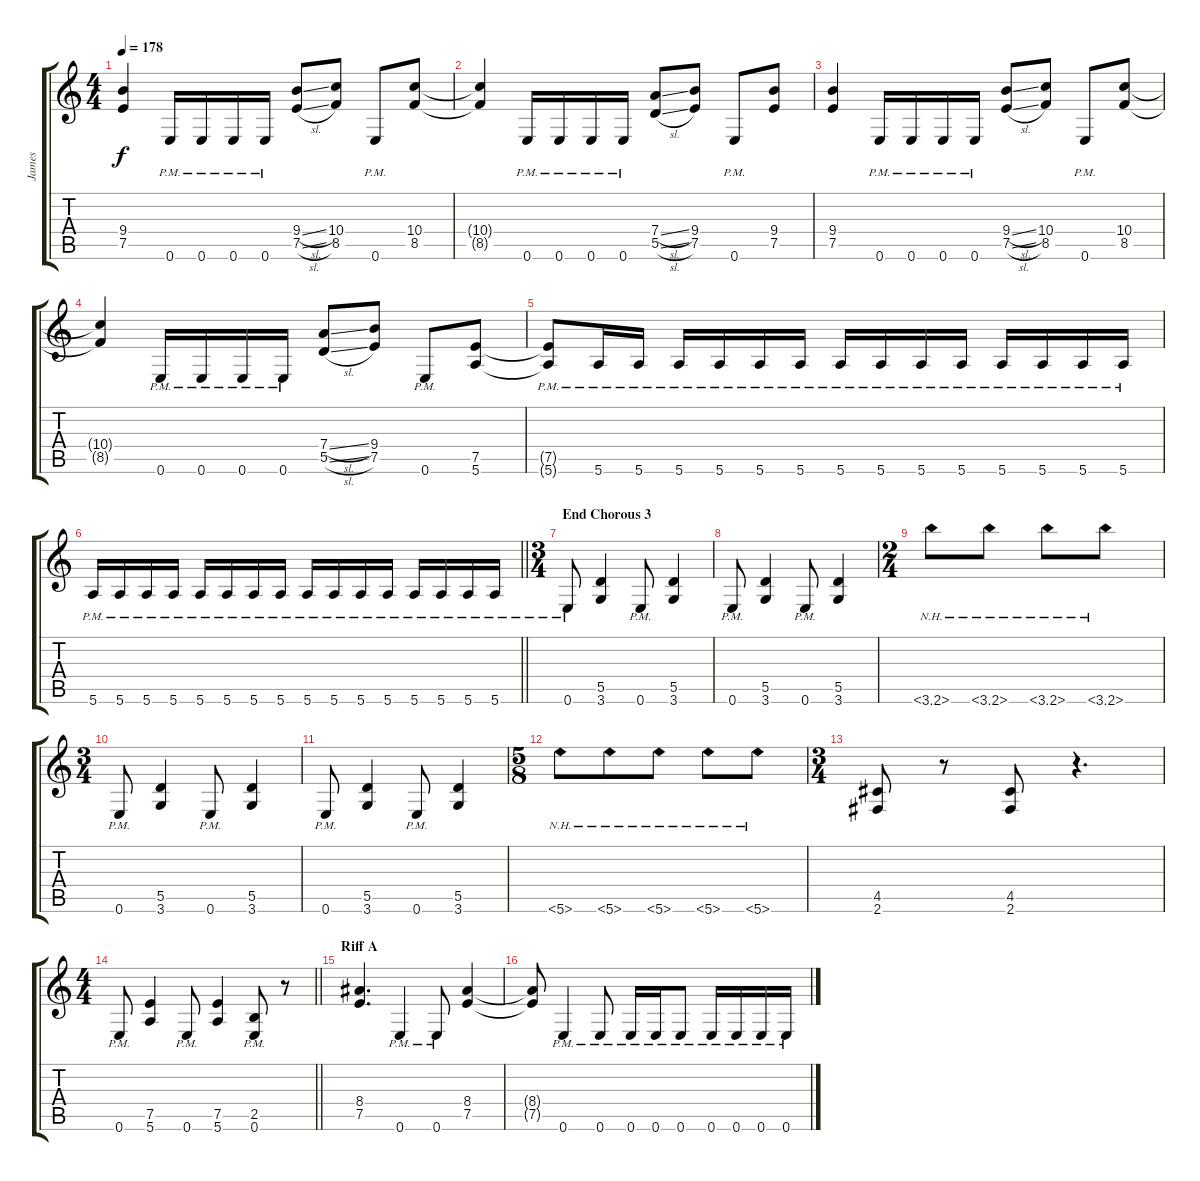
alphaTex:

\track ("James" "James") {instrument distortionguitar}
\staff {score tabs}
\tuning (E4 B3 G3 D3 A2 E2) {hide}
\ts (4 4)
\tempo 178
\clef g2
\ks c
(9.4{t} 7.5{t}).4{dy f} 0.6{pm}.16 0.6{pm}.16 0.6{pm}.16 0.6{pm}.16 (9.4{sl} 7.5{sl}).8 (10.4 8.5).8 0.6{pm}.8 (10.4 8.5).8 |
(10.4{t} 8.5{t}).4 0.6{pm}.16 0.6{pm}.16 0.6{pm}.16 0.6{pm}.16 (7.4{sl} 5.5{sl}).8 (9.4 7.5).8 0.6{pm}.8 (9.4 7.5).8 |
(9.4 7.5).4 0.6{pm}.16 0.6{pm}.16 0.6{pm}.16 0.6{pm}.16 (9.4{sl} 7.5{sl}).8 (10.4 8.5).8 0.6{pm}.8 (10.4 8.5).8 |
(10.4{t} 8.5{t}).4 0.6{pm}.16 0.6{pm}.16 0.6{pm}.16 0.6{pm}.16 (7.4{sl} 5.5{sl}).8 (9.4 7.5).8 0.6{pm}.8 (7.5 5.6).8 |
(7.5{t} 5.6{pm t}).8 5.6{pm}.16 5.6{pm}.16 5.6{pm}.16 5.6{pm}.16 5.6{pm}.16 5.6{pm}.16 5.6{pm}.16 5.6{pm}.16 5.6{pm}.16 5.6{pm}.16 5.6{pm}.16 5.6{pm}.16 5.6{pm}.16 5.6{pm}.16 |
\barLineRight lightlight
5.6{pm}.16 5.6{pm}.16 5.6{pm}.16 5.6{pm}.16 5.6{pm}.16 5.6{pm}.16 5.6{pm}.16 5.6{pm}.16 5.6{pm}.16 5.6{pm}.16 5.6{pm}.16 5.6{pm}.16 5.6{pm}.16 5.6{pm}.16 5.6{pm}.16 5.6{pm}.16 |
\ts (3 4)
\section ("" "End Chorous 3")
0.6{pm}.8 (5.5 3.6).4 0.6{pm}.8 (5.5 3.6).4 |
0.6{pm}.8 (5.5 3.6).4 0.6{pm}.8 (5.5 3.6).4 |
\ts (2 4)
3.6{nh}.8 3.6{nh}.8 3.6{nh}.8 3.6{nh}.8 |
\ts (3 4)
0.6{pm}.8 (5.5 3.6).4 0.6{pm}.8 (5.5 3.6).4 |
0.6{pm}.8 (5.5 3.6).4 0.6{pm}.8 (5.5 3.6).4 |
\ts (5 8)
5.6{nh}.8 5.6{nh}.8 5.6{nh}.8 5.6{nh}.8 5.6{nh}.8 |
\ts (3 4)
(4.5 2.6).8 r.8 (4.5 2.6).8 r.4{d} |
\ts (4 4)
\barLineRight lightlight
0.6{pm}.8 (7.5 5.6).4 0.6{pm}.8 (7.5 5.6).4 (2.5{pm} 0.6{pm}).8 r.8 |
\section ("" "Riff A")
(8.4 7.5).4{d} 0.6{pm}.4 0.6{pm}.8 (8.4 7.5).4 |
(8.4{t} 7.5{t}).8 0.6{pm}.4 0.6{pm}.8 0.6{pm}.16 0.6{pm}.16 0.6{pm}.8 0.6{pm}.16 0.6{pm}.16 0.6{pm}.16 0.6{pm}.16
